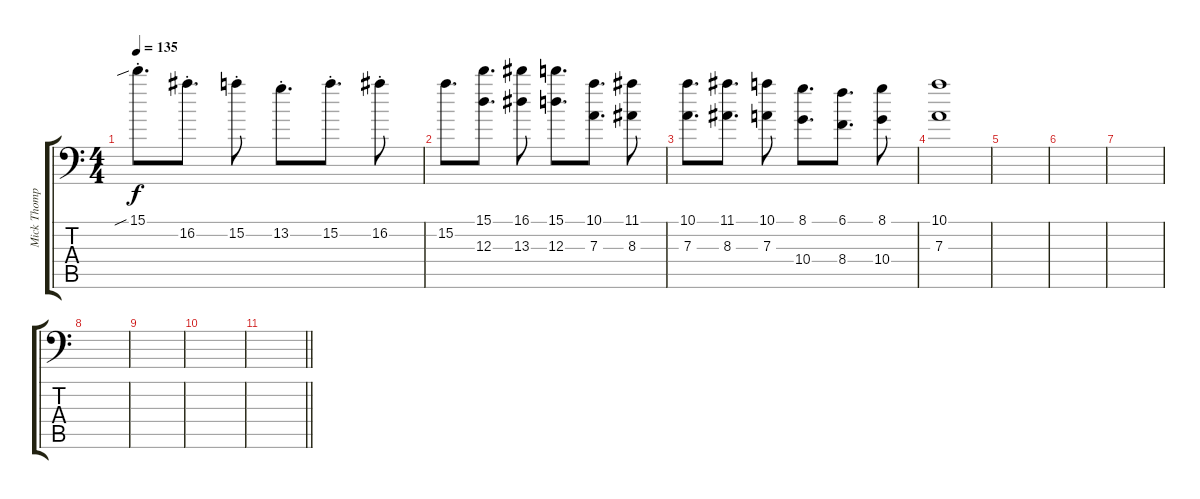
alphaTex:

\track ("Mick Thompson's Solo" "Mick Thomp") {instrument distortionguitar}
\staff {score tabs}
\tuning (B3 Gb3 D3 A2 E2 A1) {hide}
\ts (4 4)
\tempo 135
\clef f4
\ks c
15.1{sib st}.8{d dy f} 16.2{st}.8{d} 15.2{st}.8 13.2{st}.8{d} 15.2{st}.8{d} 16.2{st}.8 |
15.2.8{d} (15.1 12.3).8{d} (16.1 13.3).8 (15.1 12.3).8{d} (10.1 7.3).8{d} (11.1 8.3).8 |
(10.1 7.3).8{d} (11.1 8.3).8{d} (10.1 7.3).8 (8.1 10.4).8{d} (6.1 8.4).8{d} (8.1 10.4).8 |
(10.1 7.3).1 |
|
|
|
|
|
|
\barLineRight lightlight
